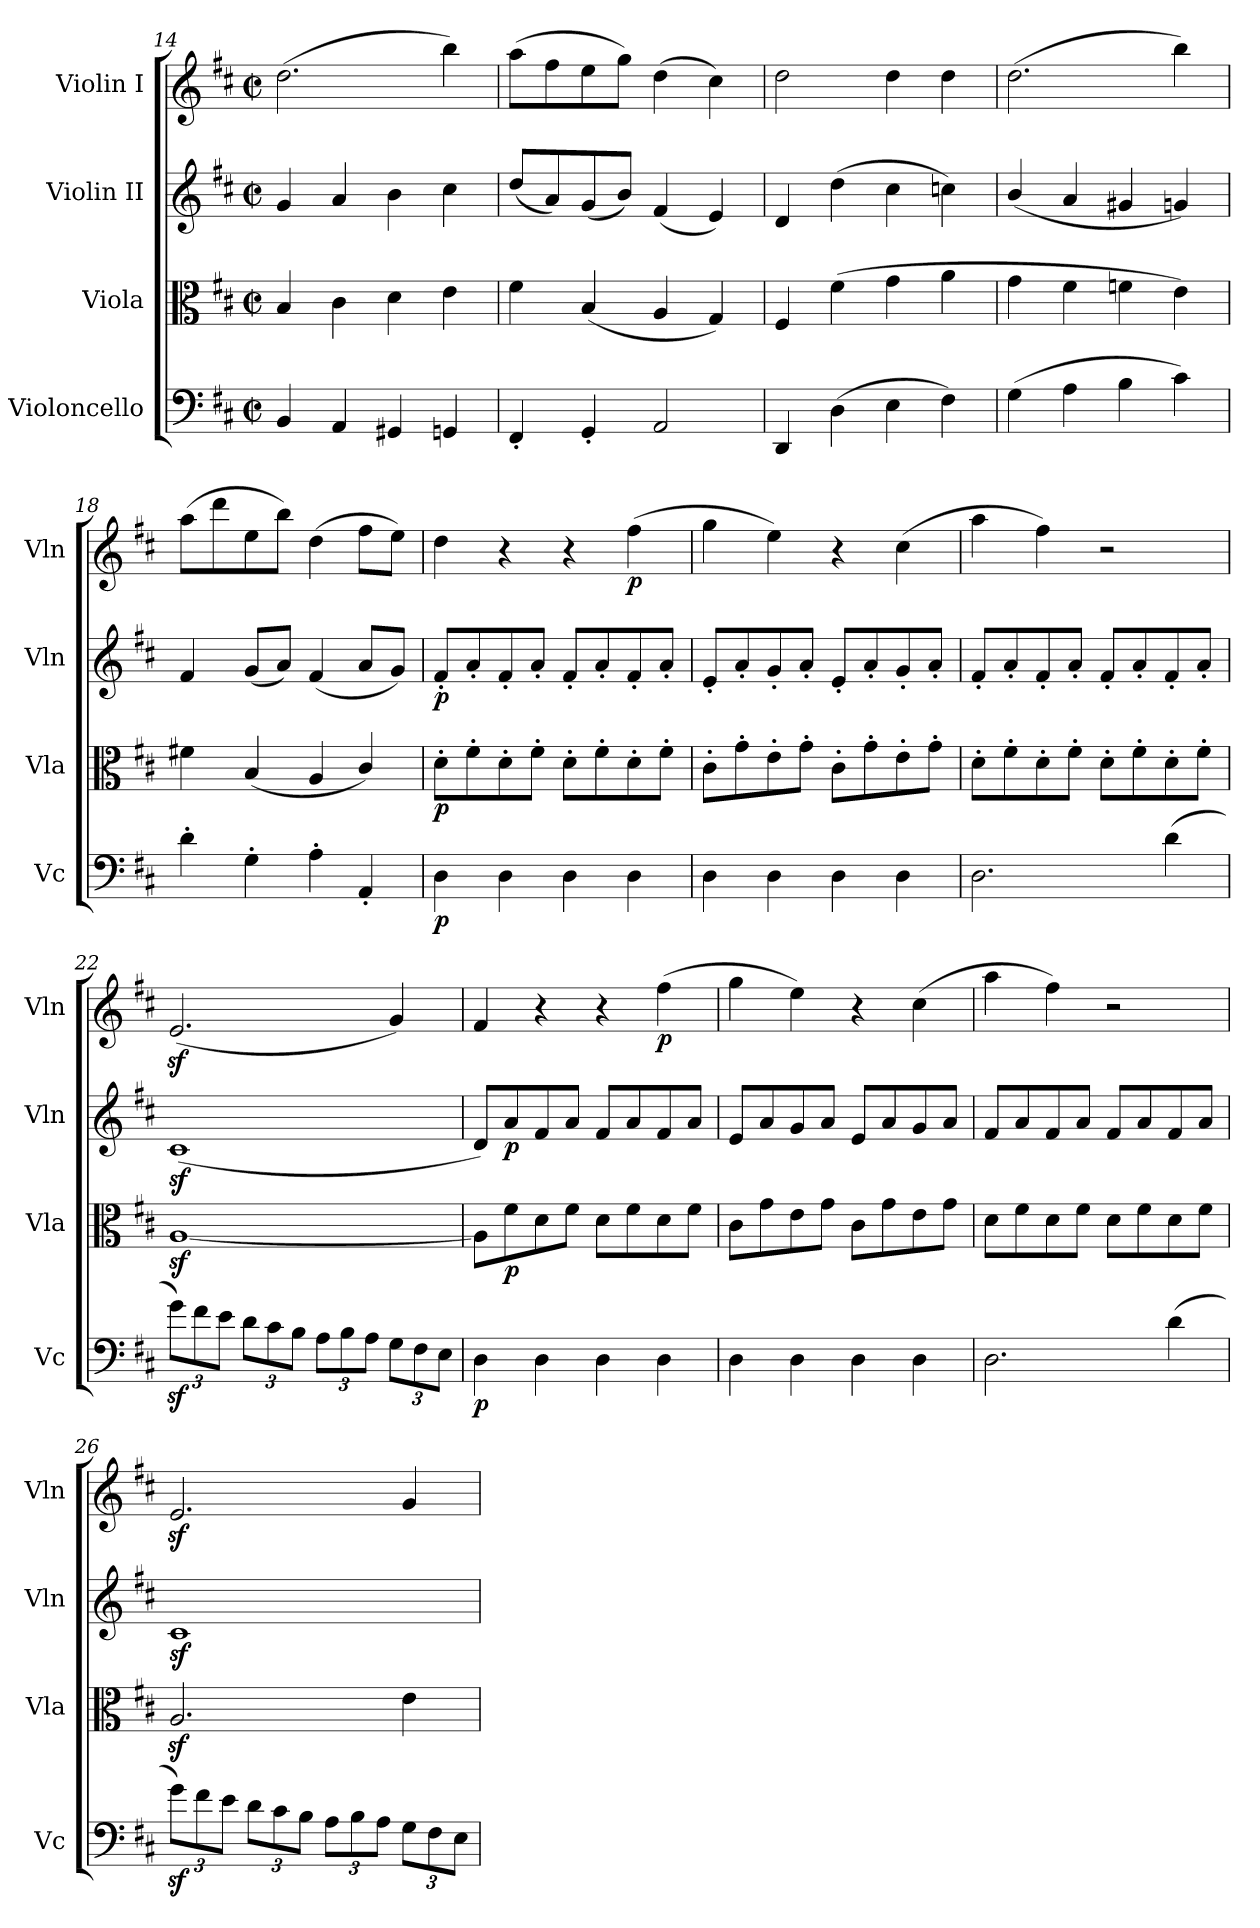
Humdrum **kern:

**kern	**dynam	**kern	**dynam	**kern	**dynam	**kern	**dynam
*part4	*part4	*part3	*part3	*part2	*part2	*part1	*part1
*staff4	*staff4	*staff3	*staff3	*staff2	*staff2	*staff1	*staff1
*I"Violoncello	*	*I"Viola	*	*I"Violin II	*	*I"Violin I	*
*I'Vc	*	*I'Vla	*	*I'Vln	*	*I'Vln	*
!!LO:LB:g=z
*clefF4	*	*clefC3	*	*clefG2	*	*clefG2	*
*k[f#c#]	*	*k[f#c#]	*	*k[f#c#]	*	*k[f#c#]	*
*M2/2	*	*M2/2	*	*M2/2	*	*M2/2	*
*met(c|)	*	*met(c|)	*	*met(c|)	*	*met(c|)	*
=14	=14	=14	=14	=14	=14	=14	=14
4BB/	.	4B/	.	4g/	.	(>2.dd\	.
4AA/	.	4c#\	.	4a/	.	.	.
4GG#X/	.	4d\	.	4b\	.	.	.
4GGn/	.	4e\	.	4cc#\	.	4bb\)	.
=15	=15	=15	=15	=15	=15	=15	=15
4FF#'/	.	4f#\	.	(<8dd/L	.	(>8aa\L	.
.	.	.	.	8a/)	.	8ff#\	.
4GG'/	.	(<4B/	.	(<8g/	.	8ee\	.
.	.	.	.	8b/J)	.	8gg\J)	.
2AA/	.	4A/	.	(<4f#/	.	(>4dd\	.
.	.	4G/)	.	4e/)	.	4cc#\)	.
=16	=16	=16	=16	=16	=16	=16	=16
4DD/	.	4F#/	.	4d/	.	2dd\	.
(>4D\	.	(>4f#\	.	(>4dd\	.	.	.
4E\	.	4g\	.	4cc#\	.	4dd\	.
4F#\)	.	4a\	.	4ccn\)	.	4dd\	.
=17	=17	=17	=17	=17	=17	=17	=17
(>4G\	.	4g\	.	(<4b/	.	(>2.dd\	.
4A\	.	4f#\	.	4a/	.	.	.
4B\	.	4fn\	.	4g#X/	.	.	.
4c#\)	.	4e\)	.	4gn/)	.	4bb\)	.
=18	=18	=18	=18	=18	=18	=18	=18
4d'\	.	4f#X\	.	4f#/	.	(>8aa\L	.
.	.	.	.	.	.	8ddd\	.
4G'\	.	(<4B/	.	(<8g/L	.	8ee\	.
.	.	.	.	8a/J)	.	8bb\J)	.
4A'\	.	4A/	.	(<4f#/	.	(>4dd\	.
4AA'/	.	4c#/)	.	8a/L	.	8ff#\L	.
.	.	.	.	8g/J)	.	8ee\J)	.
=19	=19	=19	=19	=19	=19	=19	=19
!	!LO:DY:b	!	!LO:DY:b	!	!LO:DY:b	!	!
4D\	p	8d'\L	p	8f#'/L	p	4dd\	.
.	.	8f#'\	.	8a'/	.	.	.
4D\	.	8d'\	.	8f#'/	.	4r	.
.	.	8f#'\J	.	8a'/J	.	.	.
4D\	.	8d'\L	.	8f#'/L	.	4r	.
.	.	8f#'\	.	8a'/	.	.	.
!	!	!	!	!	!	!	!LO:DY:b
4D\	.	8d'\	.	8f#'/	.	(>4ff#\	p
.	.	8f#'\J	.	8a'/J	.	.	.
!!LO:PB:g=z
=20	=20	=20	=20	=20	=20	=20	=20
4D\	.	8c#'\L	.	8e'/L	.	4gg\	.
.	.	8g'\	.	8a'/	.	.	.
4D\	.	8e'\	.	8g'/	.	4ee\)	.
.	.	8g'\J	.	8a'/J	.	.	.
4D\	.	8c#'\L	.	8e'/L	.	4r	.
.	.	8g'\	.	8a'/	.	.	.
4D\	.	8e'\	.	8g'/	.	(>4cc#\	.
.	.	8g'\J	.	8a'/J	.	.	.
=21	=21	=21	=21	=21	=21	=21	=21
2.D\	.	8d'\L	.	8f#'/L	.	4aa\	.
.	.	8f#'\	.	8a'/	.	.	.
.	.	8d'\	.	8f#'/	.	4ff#\)	.
.	.	8f#'\J	.	8a'/J	.	.	.
.	.	8d'\L	.	8f#'/L	.	2r	.
.	.	8f#'\	.	8a'/	.	.	.
(>4d\	.	8d'\	.	8f#'/	.	.	.
.	.	8f#'\J	.	8a'/J	.	.	.
=22	=22	=22	=22	=22	=22	=22	=22
*Xbrackettup	*	*	*	*	*	*	*
12gz<\L)	.	[1Az<	.	(<1c#z<	.	(<2.ez</	.
12f#\	.	.	.	.	.	.	.
12e\J	.	.	.	.	.	.	.
12d\L	.	.	.	.	.	.	.
12c#\	.	.	.	.	.	.	.
12B\J	.	.	.	.	.	.	.
12A\L	.	.	.	.	.	.	.
12B\	.	.	.	.	.	.	.
12A\J	.	.	.	.	.	.	.
12G\L	.	.	.	.	.	4g/)	.
12F#\	.	.	.	.	.	.	.
12E\J	.	.	.	.	.	.	.
=23	=23	=23	=23	=23	=23	=23	=23
!	!LO:DY:b	!	!	!	!	!	!
4D\	p	8A\L]	.	8d/L)	.	4f#/	.
!	!	!	!LO:DY:b	!	!LO:DY:b	!	!
.	.	8f#\	p	8a/	p	.	.
4D\	.	8d\	.	8f#/	.	4r	.
.	.	8f#\J	.	8a/J	.	.	.
4D\	.	8d\L	.	8f#/L	.	4r	.
.	.	8f#\	.	8a/	.	.	.
!	!	!	!	!	!	!	!LO:DY:b
4D\	.	8d\	.	8f#/	.	(>4ff#\	p
.	.	8f#\J	.	8a/J	.	.	.
=24	=24	=24	=24	=24	=24	=24	=24
4D\	.	8c#\L	.	8e/L	.	4gg\	.
.	.	8g\	.	8a/	.	.	.
4D\	.	8e\	.	8g/	.	4ee\)	.
.	.	8g\J	.	8a/J	.	.	.
4D\	.	8c#\L	.	8e/L	.	4r	.
.	.	8g\	.	8a/	.	.	.
4D\	.	8e\	.	8g/	.	(>4cc#\	.
.	.	8g\J	.	8a/J	.	.	.
!!LO:LB:g=z
=25	=25	=25	=25	=25	=25	=25	=25
2.D\	.	8d\L	.	8f#/L	.	4aa\	.
.	.	8f#\	.	8a/	.	.	.
.	.	8d\	.	8f#/	.	4ff#\)	.
.	.	8f#\J	.	8a/J	.	.	.
.	.	8d\L	.	8f#/L	.	2r	.
.	.	8f#\	.	8a/	.	.	.
(>4d\	.	8d\	.	8f#/	.	.	.
.	.	8f#\J	.	8a/J	.	.	.
=26	=26	=26	=26	=26	=26	=26	=26
12gz<\L)	.	2.Az</	.	1c#z<	.	2.ez</	.
12f#\	.	.	.	.	.	.	.
12e\J	.	.	.	.	.	.	.
12d\L	.	.	.	.	.	.	.
12c#\	.	.	.	.	.	.	.
12B\J	.	.	.	.	.	.	.
12A\L	.	.	.	.	.	.	.
12B\	.	.	.	.	.	.	.
12A\J	.	.	.	.	.	.	.
12G\L	.	4e\	.	.	.	4g/	.
12F#\	.	.	.	.	.	.	.
12E\J	.	.	.	.	.	.	.
=	=	=	=	=	=	=	=
*-	*-	*-	*-	*-	*-	*-	*-
